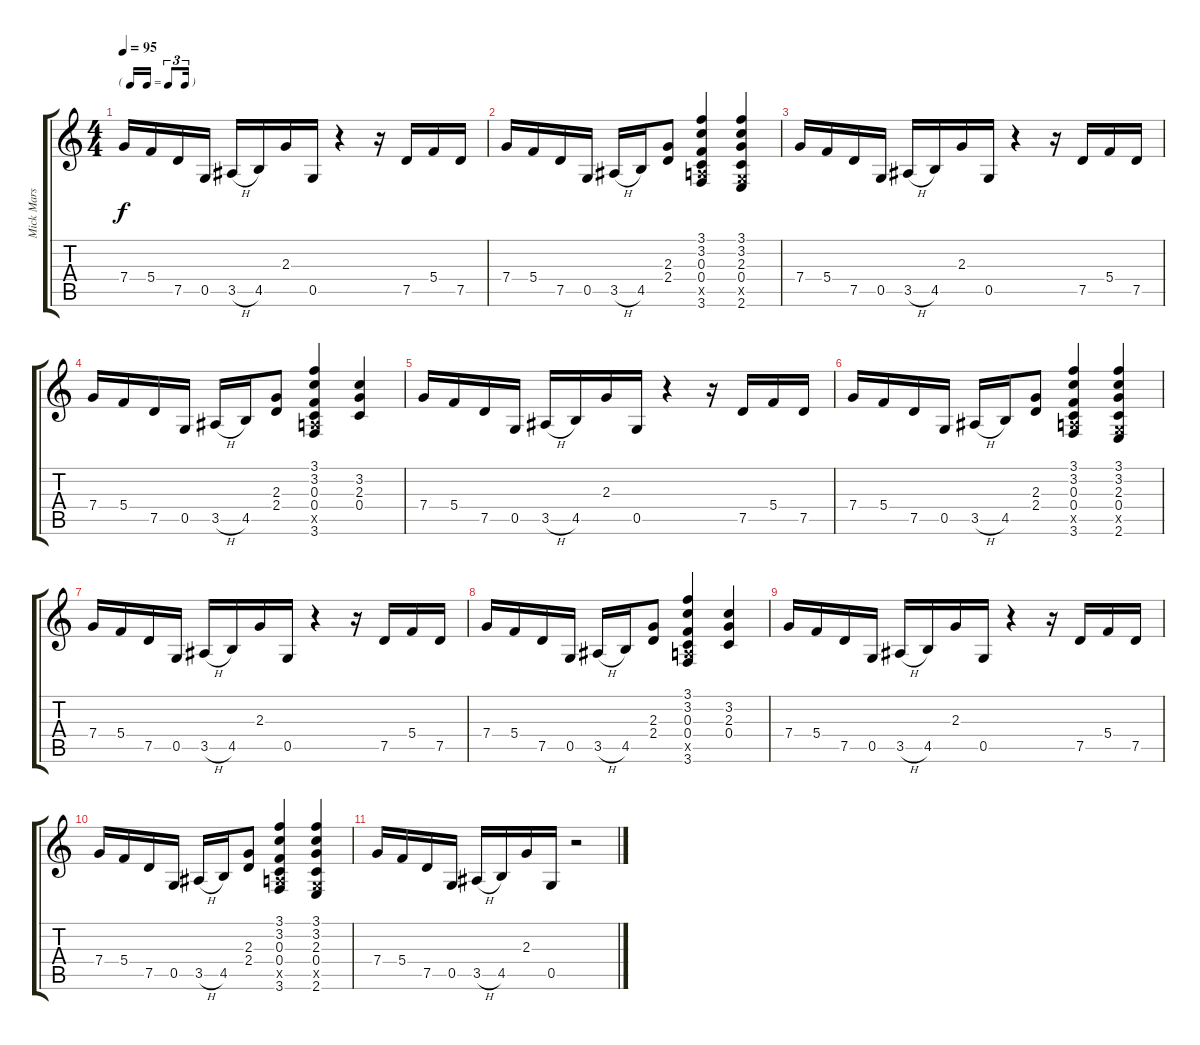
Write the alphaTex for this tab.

\track ("Mick Mars Left" "Mick Mars ") {instrument distortionguitar}
\staff {score tabs}
\tuning (D4 A3 F3 C3 G2 D2) {hide}
\ts (4 4)
\tf triplet16th
\tempo 95
\clef g2
\ks c
7.4.16{dy f} 5.4.16 7.5.16 0.5.16 3.5{h}.16 4.5.16 2.3.16 0.5.16 r.4 r.16 7.5.16 5.4.16 7.5.16 |
7.4.16 5.4.16 7.5.16 0.5.16 3.5{h}.16 4.5.16 (2.3 2.4).8 (3.1 3.2 0.3 0.4 2.5{x} 3.6).4 (3.1 3.2 2.3 0.4 0.5{x} 2.6).4 |
7.4.16 5.4.16 7.5.16 0.5.16 3.5{h}.16 4.5.16 2.3.16 0.5.16 r.4 r.16 7.5.16 5.4.16 7.5.16 |
7.4.16 5.4.16 7.5.16 0.5.16 3.5{h}.16 4.5.16 (2.3 2.4).8 (3.1 3.2 0.3 0.4 2.5{x} 3.6).4 (3.2 2.3 0.4).4 |
7.4.16 5.4.16 7.5.16 0.5.16 3.5{h}.16 4.5.16 2.3.16 0.5.16 r.4 r.16 7.5.16 5.4.16 7.5.16 |
7.4.16 5.4.16 7.5.16 0.5.16 3.5{h}.16 4.5.16 (2.3 2.4).8 (3.1 3.2 0.3 0.4 2.5{x} 3.6).4 (3.1 3.2 2.3 0.4 0.5{x} 2.6).4 |
7.4.16 5.4.16 7.5.16 0.5.16 3.5{h}.16 4.5.16 2.3.16 0.5.16 r.4 r.16 7.5.16 5.4.16 7.5.16 |
7.4.16 5.4.16 7.5.16 0.5.16 3.5{h}.16 4.5.16 (2.3 2.4).8 (3.1 3.2 0.3 0.4 2.5{x} 3.6).4 (3.2 2.3 0.4).4 |
7.4.16 5.4.16 7.5.16 0.5.16 3.5{h}.16 4.5.16 2.3.16 0.5.16 r.4 r.16 7.5.16 5.4.16 7.5.16 |
7.4.16 5.4.16 7.5.16 0.5.16 3.5{h}.16 4.5.16 (2.3 2.4).8 (3.1 3.2 0.3 0.4 2.5{x} 3.6).4 (3.1 3.2 2.3 0.4 0.5{x} 2.6).4 |
7.4.16 5.4.16 7.5.16 0.5.16 3.5{h}.16 4.5.16 2.3.16 0.5.16 r.2
